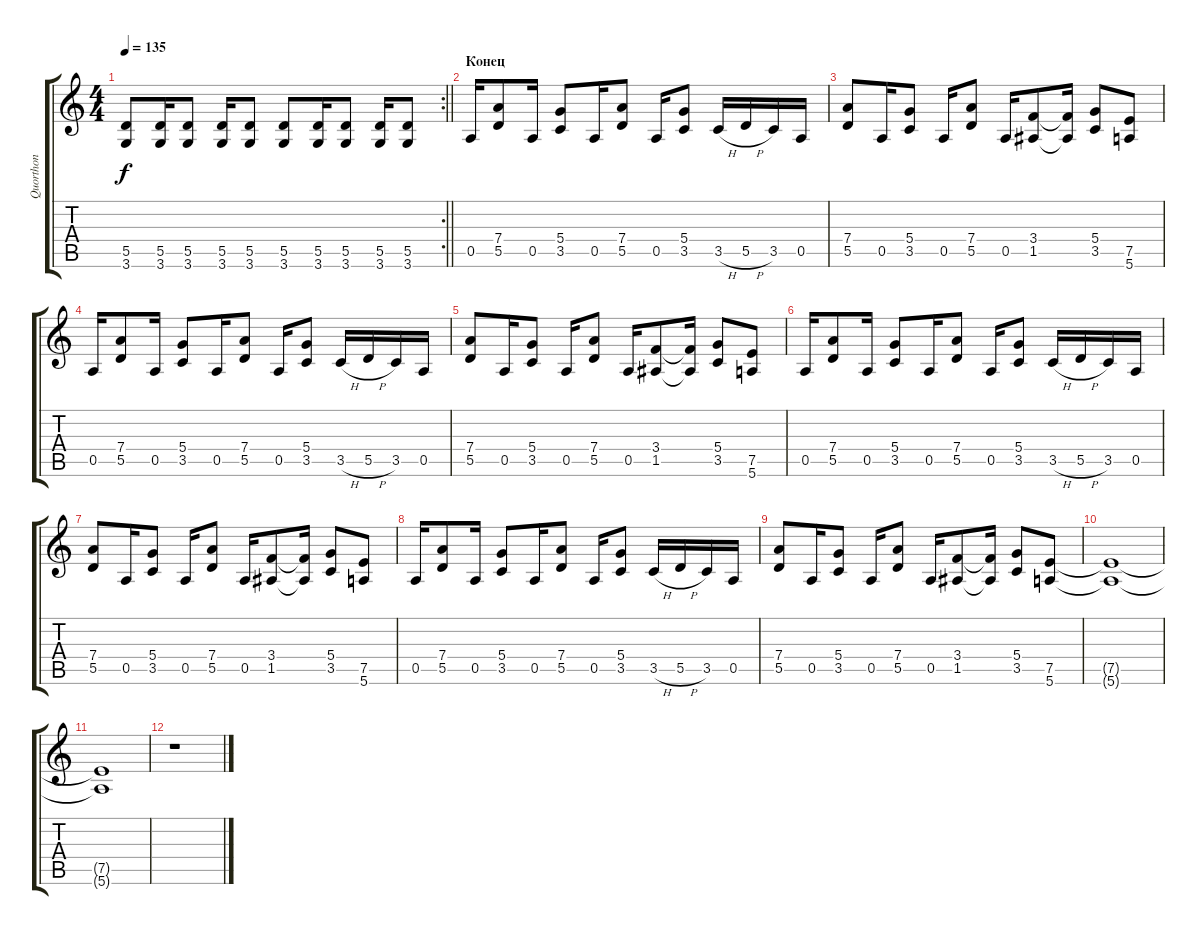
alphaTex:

\track ("Quorthon" "Quorthon") {instrument distortionguitar}
\staff {score tabs}
\tuning (E4 B3 G3 D3 A2 E2) {hide}
\rc 2
\ts (4 4)
\tempo 135
\clef g2
\barLineRight lightlight
\ks c
(5.5 3.6).8{dy f} (5.5 3.6).16 (5.5 3.6).8 (5.5 3.6).16 (5.5 3.6).8 (5.5 3.6).8 (5.5 3.6).16 (5.5 3.6).8 (5.5 3.6).16 (5.5 3.6).8 |
\section ("" "Конец")
0.5.16 (7.4 5.5).8 0.5.16 (5.4 3.5).8 0.5.16 (7.4 5.5).8 0.5.16 (5.4 3.5).8 3.5{h}.16 5.5{h}.16 3.5.16 0.5.16 |
(7.4 5.5).8 0.5.16 (5.4 3.5).8 0.5.16 (7.4 5.5).8 0.5.16 (3.4 1.5).8 (3.4{t} 1.5{t}).16 (5.4 3.5).8 (7.5 5.6).8 |
0.5.16 (7.4 5.5).8 0.5.16 (5.4 3.5).8 0.5.16 (7.4 5.5).8 0.5.16 (5.4 3.5).8 3.5{h}.16 5.5{h}.16 3.5.16 0.5.16 |
(7.4 5.5).8 0.5.16 (5.4 3.5).8 0.5.16 (7.4 5.5).8 0.5.16 (3.4 1.5).8 (3.4{t} 1.5{t}).16 (5.4 3.5).8 (7.5 5.6).8 |
0.5.16 (7.4 5.5).8 0.5.16 (5.4 3.5).8 0.5.16 (7.4 5.5).8 0.5.16 (5.4 3.5).8 3.5{h}.16 5.5{h}.16 3.5.16 0.5.16 |
(7.4 5.5).8 0.5.16 (5.4 3.5).8 0.5.16 (7.4 5.5).8 0.5.16 (3.4 1.5).8 (3.4{t} 1.5{t}).16 (5.4 3.5).8 (7.5 5.6).8 |
0.5.16 (7.4 5.5).8 0.5.16 (5.4 3.5).8 0.5.16 (7.4 5.5).8 0.5.16 (5.4 3.5).8 3.5{h}.16 5.5{h}.16 3.5.16 0.5.16 |
(7.4 5.5).8 0.5.16 (5.4 3.5).8 0.5.16 (7.4 5.5).8 0.5.16 (3.4 1.5).8 (3.4{t} 1.5{t}).16 (5.4 3.5).8 (7.5 5.6).8 |
(7.5{t} 5.6{t}).1 |
(7.5{t} 5.6{t}).1 |
r.1
